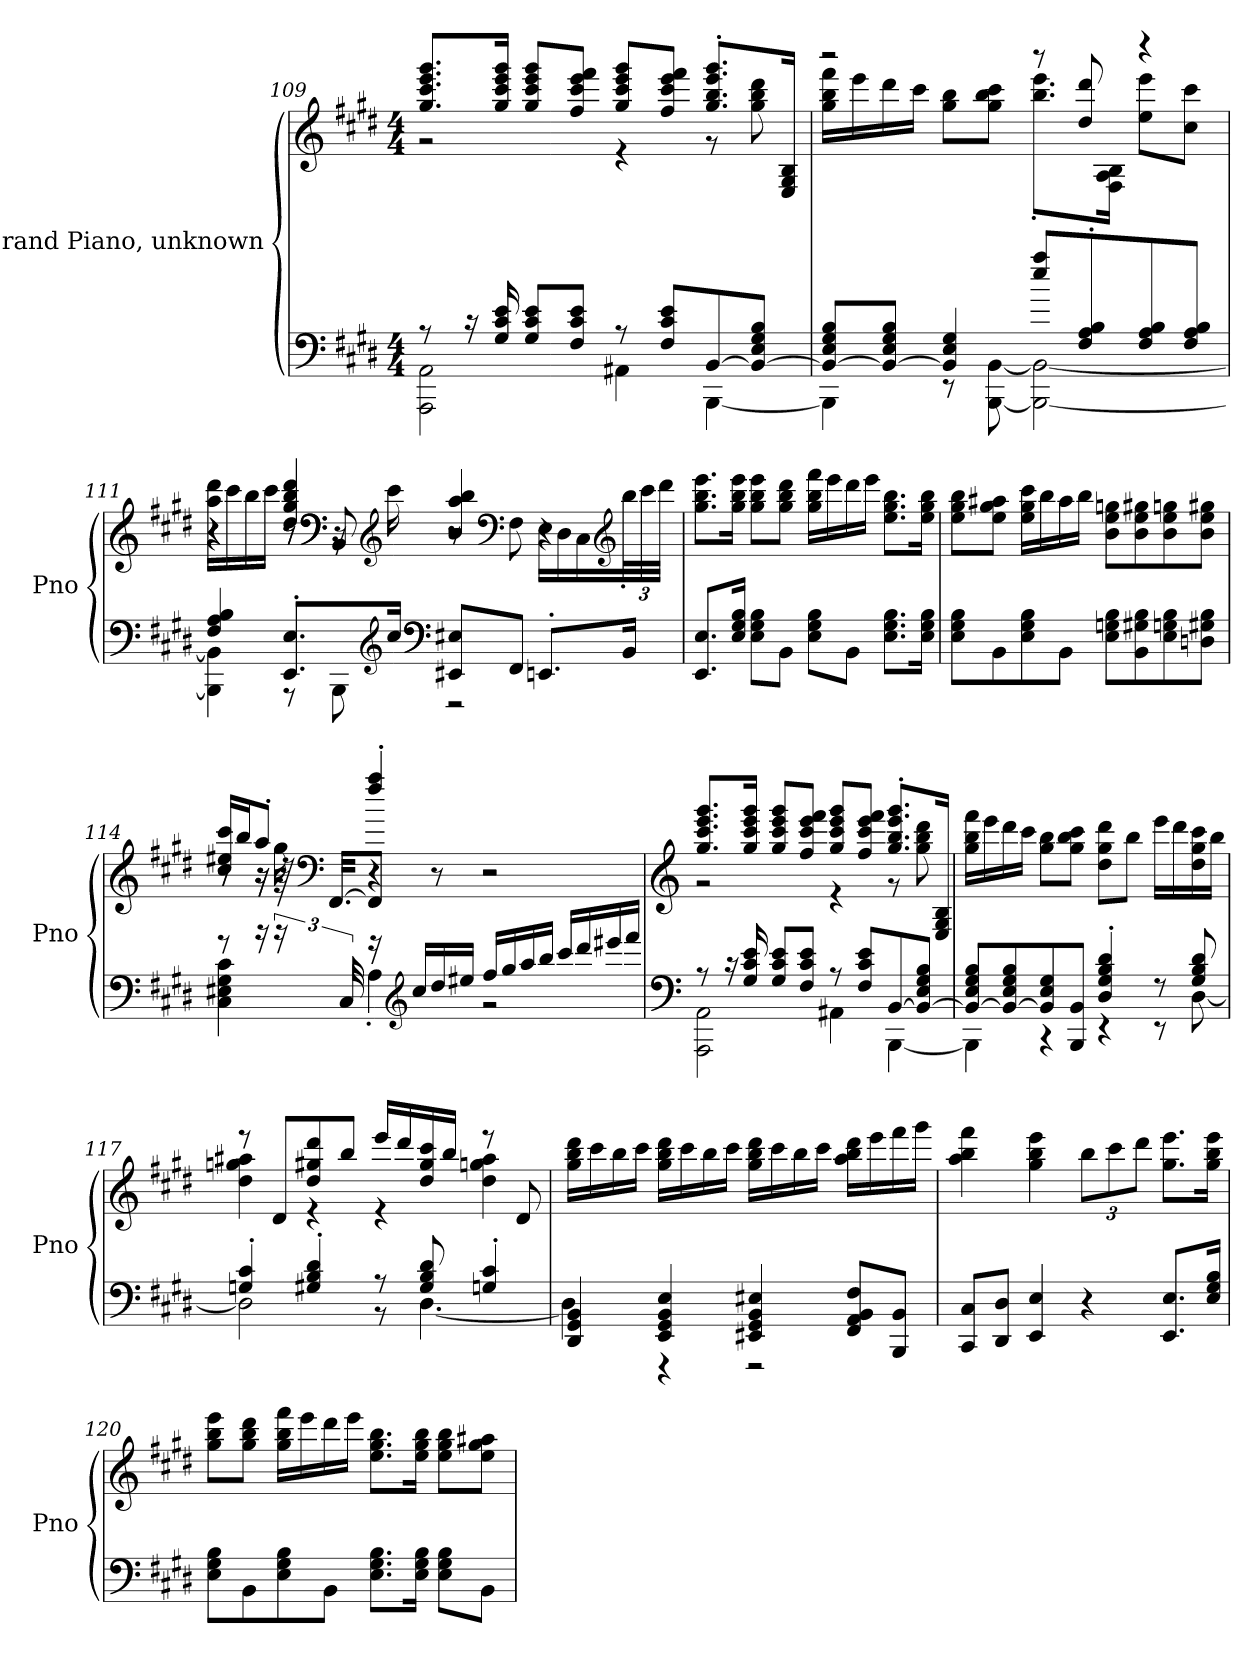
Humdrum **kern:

**kern	**kern
*part1	*part1
*staff2	*staff1
*I"Grand Piano, unknown	*
*I'Pno	*
!!LO:PB:g=z
*clefF4	*clefG2
*k[f#c#g#d#]	*k[f#c#g#d#]
*M4/4	*M4/4
=109	=109
*^	*^
8r	2AAA\ 2AA\	8.gg#/ 8.ccc#/ 8.eee/ 8.ggg#/L	2r
16r	.	.	.
16G#/ 16c#/ 16e/	.	16gg#/ 16ccc#/ 16eee/ 16ggg#/Jk	.
8G#/ 8c#/ 8e/L	.	8gg#/ 8ccc#/ 8eee/ 8ggg#/L	.
8F#/ 8c#/ 8e/J	.	8ff#/ 8ccc#/ 8eee/ 8fff#/J	.
8r	4AA#X\	8gg#/ 8ccc#/ 8eee/ 8ggg#/L	4r
8F#/ 8c#/ 8e/L	.	8ff#/ 8ccc#/ 8eee/ 8fff#/J	.
[8BB/	[4BBB\	8.gg#/' 8.bb/' 8.eee/' 8.ggg#/'L	8r
8BB/_ 8E/ 8G#/ 8B/J	.	.	8gg#\ 8bb\ 8ddd#\
.	.	16E/ 16G#/ 16B/Jk	.
=110	=110	=110	=110
8BB/_ 8E/ 8G#/ 8B/L	4BBB\]	2r	16gg#\ 16bb\ 16fff#\LL
.	.	.	16eee\
8BB/_ 8E/ 8G#/ 8B/J	.	.	16ddd#\
.	.	.	16ccc#\JJ
4BB/] 4E/ 4G#/	8r	.	8gg#\ 8bb\L
.	[8BBB\ [8BB\	.	8gg#\ 8bb\ 8ccc#\J
8ee/ 8aa/L	2BBB\_ 2BB\_	8r	8.bb\' 8.eee\'L
8F#/' 8A/' 8B/'	.	8dd#/ 8ddd#/	.
.	.	.	16F#\ 16A\ 16B\Jk
8F#/ 8A/ 8B/	.	4r	8ee\ 8eee\L
8F#/ 8A/ 8B/J	.	.	8cc#\ 8ccc#\J
!!LO:LB:g=z
=111	=111	=111	=111
*	*	*	*^
4F#/ 4A/ 4B/	4BBB\] 4BB\]	4r	16aa\ 16ddd#\LL	4r
.	.	.	16ccc#\	.
.	.	.	16bb\	.
.	.	.	16ccc#\JJ	.
8.EE/' 8.E/'L	8r	4dd#/ 4gg#/ 4bb/ 4ddd#/	8r	8r
*	*	*clefF4	*	*
.	8BBB\	.	16r	8BB/
*clefG2	*	*clefG2	*	*
16cc#/Jk	.	.	16ccc#\	.
*clefF4	*	*	*	*
8EE#X/ 8E#X/L	2r	4b/ 4aa/ 4bb/	8r	2r
*	*	*clefF4	*	*
8FF#/J	.	.	8F#\	.
8.EEn'/L	.	4r	16E\LL	.
.	.	.	16D#\	.
.	.	.	16C#\	.
*	*	*clefG2	*	*
*	*	*	*Xbrackettup	*
16BB/Jk	.	.	48bb'\L	.
.	.	.	48ccc#\	.
.	.	.	48ddd#\JJJ	.
*v	*v	*	*	*
*	*v	*v	*v
=112	=112
8.EE/ 8.E/L	8.gg#\ 8.bb\ 8.eee\L
16E/ 16G#/ 16B/Jk	16gg#\ 16bb\ 16eee\Jk
8E\ 8G#\ 8B\L	8gg#\ 8bb\ 8eee\L
8BB\J	8gg#\ 8bb\ 8ddd#\J
8E\ 8G#\ 8B\L	16gg#\ 16bb\ 16fff#\LL
.	16eee\
8BB\J	16ddd#\
.	16eee\JJ
8.E\ 8.G#\ 8.B\L	8.ee\ 8.gg#\ 8.bb\L
16E\ 16G#\ 16B\Jk	16ee\ 16gg#\ 16bb\Jk
!!LO:LB:g=z
=113	=113
8E\ 8G#\ 8B\L	8ee\ 8gg#\ 8bb\L
8BB\	8ee\ 8gg#\ 8aa#X\J
8E\ 8G#\ 8B\	16ee\ 16gg#\ 16ccc#\LL
.	16bb\
8BB\J	16aa#\
.	16bb\JJ
8E\ 8Gn\ 8B\L	8b\ 8ee\ 8ggn\L
8BB\ 8G#X\ 8B\	8b\ 8ee\ 8gg#X\
8E\ 8Gn\ 8B\	8b\ 8ee\ 8ggn\
8Dn\ 8G#X\ 8B\J	8b\ 8ee\ 8gg#X\J
=114	=114
*^	*^
*	*	*	*^
8r	4C#\ 4E#X\ 4G#\ 4c#\	16cc#/ 16ee#X/ 16ccc#/LL	8r	8r
.	.	16bb/J	.	.
16r	.	8aa'/J	16r	16r
24r	.	.	16gg#\	64r
*	*	*clefF4	*	*
.	.	.	.	[32.FF#/KKL
48C#/	.	.	.	.
16r	4A'\	4ff#/' 4aa/'	4r	8FF#/J]
*clefG2	*	*	*	*
16cc#/LL	.	.	.	.
16dd#/	.	.	.	8r
16ee#X/JJ	.	.	.	.
16ff#/LL	2r	2r	2r	2r
16gg#/	.	.	.	.
16aa/	.	.	.	.
16bb/JJ	.	.	.	.
16ccc#/LL	.	.	.	.
16ddd#/	.	.	.	.
16eee#X/	.	.	.	.
16fff#/JJ	.	.	.	.
*	*	*v	*v	*v
!!LO:LB:g=z
=115	=115	=115
*clefF4	*	*clefG2
*	*	*^
8r	2AAA\ 2AA\	8.gg#/ 8.ccc#/ 8.eee/ 8.ggg#/L	2r
16r	.	.	.
16G#/ 16c#/ 16e/	.	16gg#/ 16ccc#/ 16eee/ 16ggg#/Jk	.
8G#/ 8c#/ 8e/L	.	8gg#/ 8ccc#/ 8eee/ 8ggg#/L	.
8F#/ 8c#/ 8e/J	.	8ff#/ 8ccc#/ 8eee/ 8fff#/J	.
8r	4AA#X\	8gg#/ 8ccc#/ 8eee/ 8ggg#/L	4r
8F#/ 8c#/ 8e/L	.	8ff#/ 8ccc#/ 8eee/ 8fff#/J	.
[8BB/	[4BBB\	8.gg#/' 8.bb/' 8.eee/' 8.ggg#/'L	8r
8BB/_ 8E/ 8G#/ 8B/J	.	.	8gg#\ 8bb\ 8ddd#\
.	.	16E/ 16G#/ 16B/Jk	.
*	*	*v	*v
=116	=116	=116
8BB/_ 8E/ 8G#/ 8B/L	4BBB\]	16gg#\ 16bb\ 16fff#\LL
.	.	16eee\
8BB/_ 8E/ 8G#/ 8B/	.	16ddd#\
.	.	16ccc#\JJ
8BB/] 8E/ 8G#/	4r	8gg#\ 8bb\L
8BBB/ 8BB/J	.	8gg#\ 8bb\ 8ccc#\J
4D#/' 4G#/' 4B/' 4d#/'	4r	8dd#\ 8gg#\ 8ddd#\L
.	.	8bb\J
8r	8r	16eee\LL
.	.	16ddd#\
8G#/ 8B/ 8d#/	[8D#\	16dd#\ 16gg#\ 16ccc#\
.	.	16bb\JJ
!!LO:LB:g=z
=117	=117	=117
*	*	*^
4Gn/' 4c#/'	2D#\]	8r	4dd#\ 4ggn\ 4aa#X\
.	.	8d#/L	.
4G#X/' 4B/' 4d#/'	.	8dd#/ 8gg#X/ 8ddd#/	4r
.	.	8bb/J	.
8r	8r	16eee/LL	4r
.	.	16ddd#/	.
8G#/ 8B/ 8d#/	[4.D#\	16dd#/ 16gg#/ 16ccc#/	.
.	.	16bb/JJ	.
4Gn/' 4c#/'	.	8r	4dd#\ 4ggn\ 4aa#\
.	.	8d#/	.
*	*	*v	*v
=118	=118	=118
4DD#/ 4GG#/ 4BB/	4D#\]	16gg#\ 16bb\ 16ddd#\LL
.	.	16ccc#\
.	.	16bb\
.	.	16ccc#\JJ
4EE/ 4GG#/ 4BB/ 4E/	4r	16gg#\ 16bb\ 16ddd#\LL
.	.	16ccc#\
.	.	16bb\
.	.	16ccc#\JJ
4EE#X/ 4GG#/ 4BB/ 4E#X/	2r	16gg#\ 16bb\ 16ddd#\LL
.	.	16ccc#\
.	.	16bb\
.	.	16ccc#\JJ
8FF#/ 8AA/ 8BB/ 8F#/L	.	16aa\ 16bb\ 16ddd#\LL
.	.	16eee\
8BBB/ 8BB/J	.	16fff#\
.	.	16ggg#\JJ
*v	*v	*
!!LO:PB:g=z
=119	=119
8CC#/ 8C#/L	4aa\ 4bb\ 4fff#\
8DD#/ 8D#/J	.
4EE/ 4E/	4gg#\ 4bb\ 4eee\
4r	12bb\L
.	12ccc#\
.	12ddd#\J
8.EE/ 8.E/L	8.gg#\ 8.eee\L
16E/ 16G#/ 16B/Jk	16gg#\ 16bb\ 16eee\Jk
=120	=120
8E\ 8G#\ 8B\L	8gg#\ 8bb\ 8eee\L
8BB\	8gg#\ 8bb\ 8ddd#\J
8E\ 8G#\ 8B\	16gg#\ 16bb\ 16fff#\LL
.	16eee\
8BB\J	16ddd#\
.	16eee\JJ
8.E\ 8.G#\ 8.B\L	8.ee\ 8.gg#\ 8.bb\L
16E\ 16G#\ 16B\Jk	16ee\ 16gg#\ 16bb\Jk
8E\ 8G#\ 8B\L	8ee\ 8gg#\ 8bb\L
8BB\J	8ee\ 8gg#\ 8aa#X\J
=	=
*-	*-
